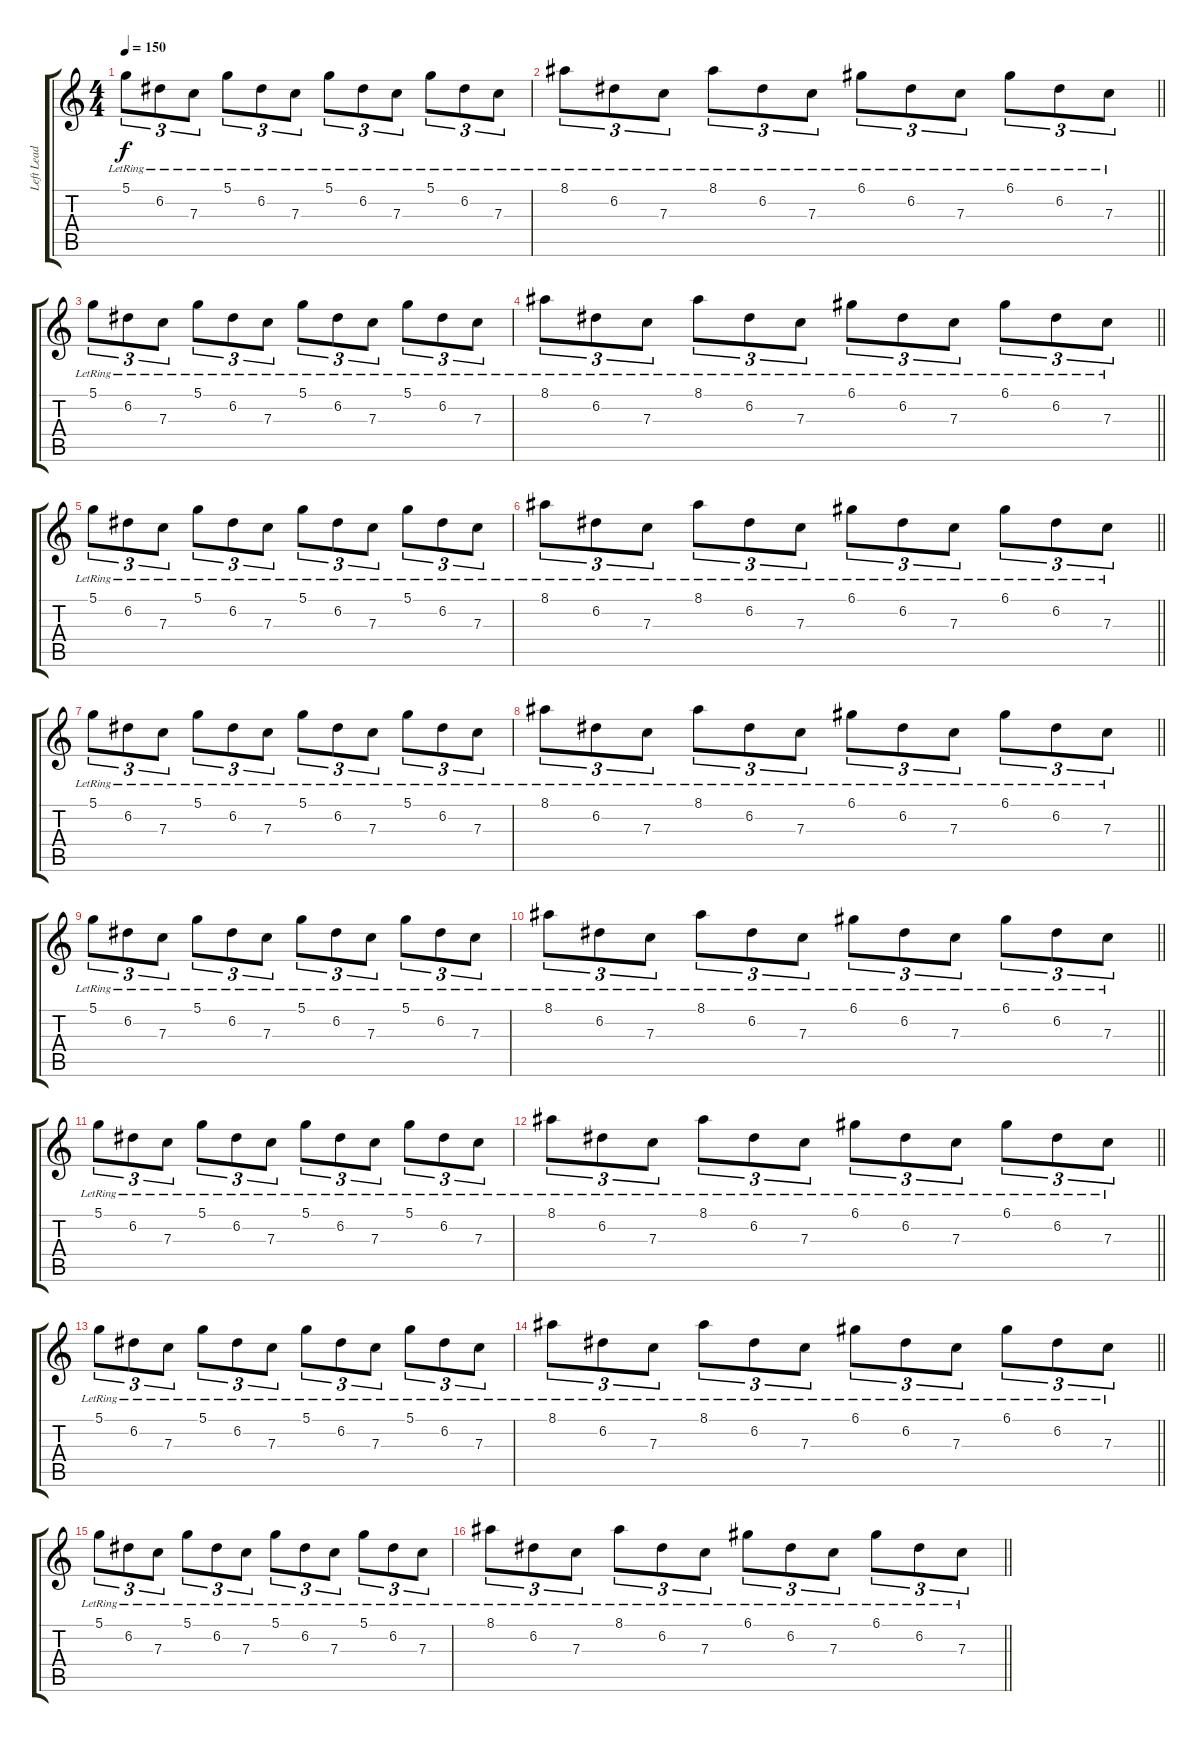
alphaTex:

\track ("Left Lead" "Left Lead") {instrument distortionguitar}
\staff {score tabs}
\tuning (D4 A3 F3 C3 G2 C2) {hide}
\ts (4 4)
\tempo 150
\clef g2
\ks c
5.1{lr}.8{tu (3 2) dy f} 6.2{lr}.8{tu (3 2)} 7.3{lr}.8{tu (3 2)} 5.1{lr}.8{tu (3 2)} 6.2{lr}.8{tu (3 2)} 7.3{lr}.8{tu (3 2)} 5.1{lr}.8{tu (3 2)} 6.2{lr}.8{tu (3 2)} 7.3{lr}.8{tu (3 2)} 5.1{lr}.8{tu (3 2)} 6.2{lr}.8{tu (3 2)} 7.3{lr}.8{tu (3 2)} |
\barLineRight lightlight
8.1{lr}.8{tu (3 2)} 6.2{lr}.8{tu (3 2)} 7.3{lr}.8{tu (3 2)} 8.1{lr}.8{tu (3 2)} 6.2{lr}.8{tu (3 2)} 7.3{lr}.8{tu (3 2)} 6.1{lr}.8{tu (3 2)} 6.2{lr}.8{tu (3 2)} 7.3{lr}.8{tu (3 2)} 6.1{lr}.8{tu (3 2)} 6.2{lr}.8{tu (3 2)} 7.3{lr}.8{tu (3 2)} |
5.1{lr}.8{tu (3 2)} 6.2{lr}.8{tu (3 2)} 7.3{lr}.8{tu (3 2)} 5.1{lr}.8{tu (3 2)} 6.2{lr}.8{tu (3 2)} 7.3{lr}.8{tu (3 2)} 5.1{lr}.8{tu (3 2)} 6.2{lr}.8{tu (3 2)} 7.3{lr}.8{tu (3 2)} 5.1{lr}.8{tu (3 2)} 6.2{lr}.8{tu (3 2)} 7.3{lr}.8{tu (3 2)} |
\barLineRight lightlight
8.1{lr}.8{tu (3 2)} 6.2{lr}.8{tu (3 2)} 7.3{lr}.8{tu (3 2)} 8.1{lr}.8{tu (3 2)} 6.2{lr}.8{tu (3 2)} 7.3{lr}.8{tu (3 2)} 6.1{lr}.8{tu (3 2)} 6.2{lr}.8{tu (3 2)} 7.3{lr}.8{tu (3 2)} 6.1{lr}.8{tu (3 2)} 6.2{lr}.8{tu (3 2)} 7.3{lr}.8{tu (3 2)} |
5.1{lr}.8{tu (3 2)} 6.2{lr}.8{tu (3 2)} 7.3{lr}.8{tu (3 2)} 5.1{lr}.8{tu (3 2)} 6.2{lr}.8{tu (3 2)} 7.3{lr}.8{tu (3 2)} 5.1{lr}.8{tu (3 2)} 6.2{lr}.8{tu (3 2)} 7.3{lr}.8{tu (3 2)} 5.1{lr}.8{tu (3 2)} 6.2{lr}.8{tu (3 2)} 7.3{lr}.8{tu (3 2)} |
\barLineRight lightlight
8.1{lr}.8{tu (3 2)} 6.2{lr}.8{tu (3 2)} 7.3{lr}.8{tu (3 2)} 8.1{lr}.8{tu (3 2)} 6.2{lr}.8{tu (3 2)} 7.3{lr}.8{tu (3 2)} 6.1{lr}.8{tu (3 2)} 6.2{lr}.8{tu (3 2)} 7.3{lr}.8{tu (3 2)} 6.1{lr}.8{tu (3 2)} 6.2{lr}.8{tu (3 2)} 7.3{lr}.8{tu (3 2)} |
5.1{lr}.8{tu (3 2)} 6.2{lr}.8{tu (3 2)} 7.3{lr}.8{tu (3 2)} 5.1{lr}.8{tu (3 2)} 6.2{lr}.8{tu (3 2)} 7.3{lr}.8{tu (3 2)} 5.1{lr}.8{tu (3 2)} 6.2{lr}.8{tu (3 2)} 7.3{lr}.8{tu (3 2)} 5.1{lr}.8{tu (3 2)} 6.2{lr}.8{tu (3 2)} 7.3{lr}.8{tu (3 2)} |
\barLineRight lightlight
8.1{lr}.8{tu (3 2)} 6.2{lr}.8{tu (3 2)} 7.3{lr}.8{tu (3 2)} 8.1{lr}.8{tu (3 2)} 6.2{lr}.8{tu (3 2)} 7.3{lr}.8{tu (3 2)} 6.1{lr}.8{tu (3 2)} 6.2{lr}.8{tu (3 2)} 7.3{lr}.8{tu (3 2)} 6.1{lr}.8{tu (3 2)} 6.2{lr}.8{tu (3 2)} 7.3{lr}.8{tu (3 2)} |
5.1{lr}.8{tu (3 2)} 6.2{lr}.8{tu (3 2)} 7.3{lr}.8{tu (3 2)} 5.1{lr}.8{tu (3 2)} 6.2{lr}.8{tu (3 2)} 7.3{lr}.8{tu (3 2)} 5.1{lr}.8{tu (3 2)} 6.2{lr}.8{tu (3 2)} 7.3{lr}.8{tu (3 2)} 5.1{lr}.8{tu (3 2)} 6.2{lr}.8{tu (3 2)} 7.3{lr}.8{tu (3 2)} |
\barLineRight lightlight
8.1{lr}.8{tu (3 2)} 6.2{lr}.8{tu (3 2)} 7.3{lr}.8{tu (3 2)} 8.1{lr}.8{tu (3 2)} 6.2{lr}.8{tu (3 2)} 7.3{lr}.8{tu (3 2)} 6.1{lr}.8{tu (3 2)} 6.2{lr}.8{tu (3 2)} 7.3{lr}.8{tu (3 2)} 6.1{lr}.8{tu (3 2)} 6.2{lr}.8{tu (3 2)} 7.3{lr}.8{tu (3 2)} |
5.1{lr}.8{tu (3 2)} 6.2{lr}.8{tu (3 2)} 7.3{lr}.8{tu (3 2)} 5.1{lr}.8{tu (3 2)} 6.2{lr}.8{tu (3 2)} 7.3{lr}.8{tu (3 2)} 5.1{lr}.8{tu (3 2)} 6.2{lr}.8{tu (3 2)} 7.3{lr}.8{tu (3 2)} 5.1{lr}.8{tu (3 2)} 6.2{lr}.8{tu (3 2)} 7.3{lr}.8{tu (3 2)} |
\barLineRight lightlight
8.1{lr}.8{tu (3 2)} 6.2{lr}.8{tu (3 2)} 7.3{lr}.8{tu (3 2)} 8.1{lr}.8{tu (3 2)} 6.2{lr}.8{tu (3 2)} 7.3{lr}.8{tu (3 2)} 6.1{lr}.8{tu (3 2)} 6.2{lr}.8{tu (3 2)} 7.3{lr}.8{tu (3 2)} 6.1{lr}.8{tu (3 2)} 6.2{lr}.8{tu (3 2)} 7.3{lr}.8{tu (3 2)} |
5.1{lr}.8{tu (3 2)} 6.2{lr}.8{tu (3 2)} 7.3{lr}.8{tu (3 2)} 5.1{lr}.8{tu (3 2)} 6.2{lr}.8{tu (3 2)} 7.3{lr}.8{tu (3 2)} 5.1{lr}.8{tu (3 2)} 6.2{lr}.8{tu (3 2)} 7.3{lr}.8{tu (3 2)} 5.1{lr}.8{tu (3 2)} 6.2{lr}.8{tu (3 2)} 7.3{lr}.8{tu (3 2)} |
\barLineRight lightlight
8.1{lr}.8{tu (3 2)} 6.2{lr}.8{tu (3 2)} 7.3{lr}.8{tu (3 2)} 8.1{lr}.8{tu (3 2)} 6.2{lr}.8{tu (3 2)} 7.3{lr}.8{tu (3 2)} 6.1{lr}.8{tu (3 2)} 6.2{lr}.8{tu (3 2)} 7.3{lr}.8{tu (3 2)} 6.1{lr}.8{tu (3 2)} 6.2{lr}.8{tu (3 2)} 7.3{lr}.8{tu (3 2)} |
5.1{lr}.8{tu (3 2)} 6.2{lr}.8{tu (3 2)} 7.3{lr}.8{tu (3 2)} 5.1{lr}.8{tu (3 2)} 6.2{lr}.8{tu (3 2)} 7.3{lr}.8{tu (3 2)} 5.1{lr}.8{tu (3 2)} 6.2{lr}.8{tu (3 2)} 7.3{lr}.8{tu (3 2)} 5.1{lr}.8{tu (3 2)} 6.2{lr}.8{tu (3 2)} 7.3{lr}.8{tu (3 2)} |
\barLineRight lightlight
8.1{lr}.8{tu (3 2)} 6.2{lr}.8{tu (3 2)} 7.3{lr}.8{tu (3 2)} 8.1{lr}.8{tu (3 2)} 6.2{lr}.8{tu (3 2)} 7.3{lr}.8{tu (3 2)} 6.1{lr}.8{tu (3 2)} 6.2{lr}.8{tu (3 2)} 7.3{lr}.8{tu (3 2)} 6.1{lr}.8{tu (3 2)} 6.2{lr}.8{tu (3 2)} 7.3{lr}.8{tu (3 2)}
